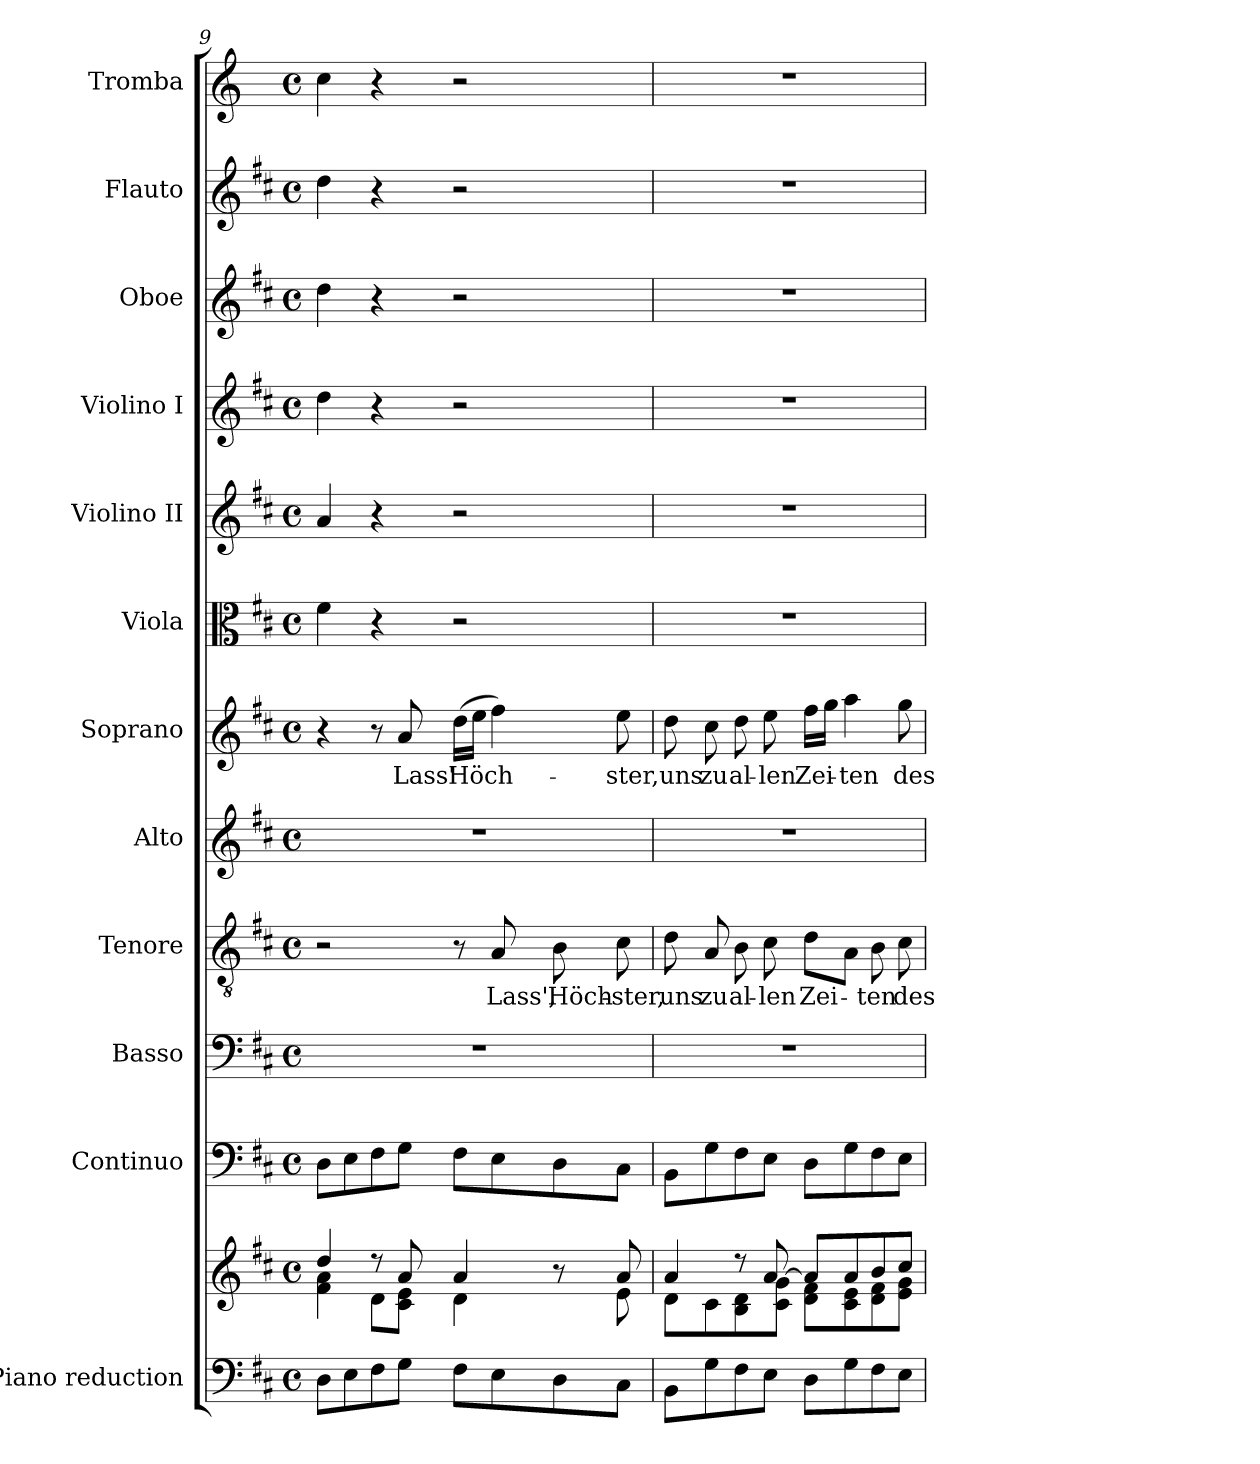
**kern	**kern	**dynam	**kern	**kern	**kern	**text	**kern	**kern	**text	**kern	**kern	**kern	**kern	**kern	**kern
*part12	*part12	*part12	*part11	*part10	*part9	*part9	*part8	*part7	*part7	*part6	*part5	*part4	*part3	*part2	*part1
*staff13	*staff12	*staff12/13	*staff11	*staff10	*staff9	*staff9	*staff8	*staff7	*staff7	*staff6	*staff5	*staff4	*staff3	*staff2	*staff1
*I"Piano reduction	*	*	*I"Continuo	*I"Basso	*I"Tenore	*	*I"Alto	*I"Soprano	*	*I"Viola	*I"Violino II	*I"Violino I	*I"Oboe	*I"Flauto	*I"Tromba
*I'Pno	*	*	*	*	*	*	*	*	*	*I'Vla	*I'Vln	*I'Vln	*I'Ob	*I'Fl	*
*clefF4	*clefG2	*	*clefF4	*clefF4	*clefGv2	*	*clefG2	*clefG2	*	*clefC3	*clefG2	*clefG2	*clefG2	*clefG2	*clefG2
*	*	*	*	*	*	*	*	*	*	*	*	*	*	*	*ITrd-1c-2
*k[f#c#]	*k[f#c#]	*	*k[f#c#]	*k[f#c#]	*k[f#c#]	*	*k[f#c#]	*k[f#c#]	*	*k[f#c#]	*k[f#c#]	*k[f#c#]	*k[f#c#]	*k[f#c#]	*k[f#c#]
*M4/4	*M4/4	*	*M4/4	*M4/4	*M4/4	*	*M4/4	*M4/4	*	*M4/4	*M4/4	*M4/4	*M4/4	*M4/4	*M4/4
*met(c)	*met(c)	*	*met(c)	*met(c)	*met(c)	*	*met(c)	*met(c)	*	*met(c)	*met(c)	*met(c)	*met(c)	*met(c)	*met(c)
=9	=9	=9	=9	=9	=9	=9	=9	=9	=9	=9	=9	=9	=9	=9	=9
*	*^	*	*	*	*	*	*	*	*	*	*	*	*	*	*
*	*	*^	*	*	*	*	*	*	*	*	*	*	*	*	*	*
8D\L	4dd/	4f#\ 4a\	8ryy	.	8D\L	1r	2r	.	1r	4r	.	4f#\	4a/	4dd\	4dd\	4dd\	4dd\
!	!	!	!	!LO:DY:b	!	!	!	!	!	!	!	!	!	!	!	!	!
!	!	!	!	!LO:DY:n=1:b	!	!	!	!	!	!	!	!	!	!	!	!	!
!	!	!	!	!LO:DY:n=2:b	!	!	!	!	!	!	!	!	!	!	!	!	!
8E\	.	.	2..ryy	other-dynamics p other-dynamics	8E\	.	.	.	.	.	.	.	.	.	.	.	.
8F#\	8r	8d\L	.	.	8F#\	.	.	.	.	8r	.	4r	4r	4r	4r	4r	4r
!	!	!	!	!	!	!	!	!	!	!	!LO:LY:b	!	!	!	!	!	!
8G\J	8a/	8c#\ 8e\J	.	.	8G\J	.	.	.	.	8a/	Lass'	.	.	.	.	.	.
!	!	!	!	!	!	!	!	!	!	!	!LO:LY:b	!	!	!	!	!	!
8F#\L	4a/	4d\	.	.	8F#\L	.	8r	.	.	(16dd\LL	Höch-	2r	2r	2r	2r	2r	2r
.	.	.	.	.	.	.	.	.	.	16ee\JJ	.	.	.	.	.	.	.
!	!	!	!	!	!	!	!	!LO:LY:b	!	!	!	!	!	!	!	!	!
8E\	.	.	.	.	8E\	.	8A/	Lass',	.	4ff#\)	.	.	.	.	.	.	.
!	!	!	!	!	!	!	!	!LO:LY:b	!	!	!	!	!	!	!	!	!
8D\	8r	8ryy	.	.	8D\	.	8B\	Höch-	.	.	.	.	.	.	.	.	.
!	!	!	!	!	!	!	!	!LO:LY:b	!	!	!LO:LY:b	!	!	!	!	!	!
8C#\J	8a/	8e\	.	.	8C#\J	.	8c#\	-ster,	.	8ee\	-ster,	.	.	.	.	.	.
=10	=10	=10	=10	=10	=10	=10	=10	=10	=10	=10	=10	=10	=10	=10	=10	=10	=10
!	!	!	!	!	!	!	!	!LO:LY:b	!	!	!LO:LY:b	!	!	!	!	!	!
*	*	*v	*v	*	*	*	*	*	*	*	*	*	*	*	*	*	*
8BB\L	4a/	8d\L	.	8BB\L	1r	8d\	uns	1r	8dd\	uns	1r	1r	1r	1r	1r	1r
!	!	!	!	!	!	!	!LO:LY:b	!	!	!LO:LY:b	!	!	!	!	!	!
8G\	.	8c#\	.	8G\	.	8A/	zu	.	8cc#\	zu	.	.	.	.	.	.
!	!	!	!	!	!	!	!LO:LY:b	!	!	!LO:LY:b	!	!	!	!	!	!
8F#\	8r	8B\ 8d\	.	8F#\	.	8B\	al-	.	8dd\	al-	.	.	.	.	.	.
!	!	!	!	!	!	!	!LO:LY:b	!	!	!LO:LY:b	!	!	!	!	!	!
8E\J	[8a/	8c#\ 8g\J	.	8E\J	.	8c#\	-len	.	8ee\	-len	.	.	.	.	.	.
!	!	!	!	!	!	!	!LO:LY:b	!	!	!LO:LY:b	!	!	!	!	!	!
8D\L	8a/L]	8d\ 8f#\L	.	8D\L	.	8d\L	Zei-	.	16ff#\LL	Zei-	.	.	.	.	.	.
.	.	.	.	.	.	.	.	.	16gg\JJ	.	.	.	.	.	.	.
!	!	!	!	!	!	!	!	!	!	!LO:LY:b	!	!	!	!	!	!
8G\	8a/	8c#\ 8e\	.	8G\	.	8A\J	.	.	4aa\	-ten	.	.	.	.	.	.
!	!	!	!	!	!	!	!LO:LY:b	!	!	!	!	!	!	!	!	!
8F#\	8b/	8d\ 8f#\	.	8F#\	.	8B\	-ten	.	.	.	.	.	.	.	.	.
!	!	!	!	!	!	!	!LO:LY:b	!	!	!LO:LY:b	!	!	!	!	!	!
8E\J	8cc#/J	8e\ 8g\J	.	8E\J	.	8c#\	des	.	8gg\	des	.	.	.	.	.	.
*	*v	*v	*	*	*	*	*	*	*	*	*	*	*	*	*	*
=	=	=	=	=	=	=	=	=	=	=	=	=	=	=	=
*-	*-	*-	*-	*-	*-	*-	*-	*-	*-	*-	*-	*-	*-	*-	*-
